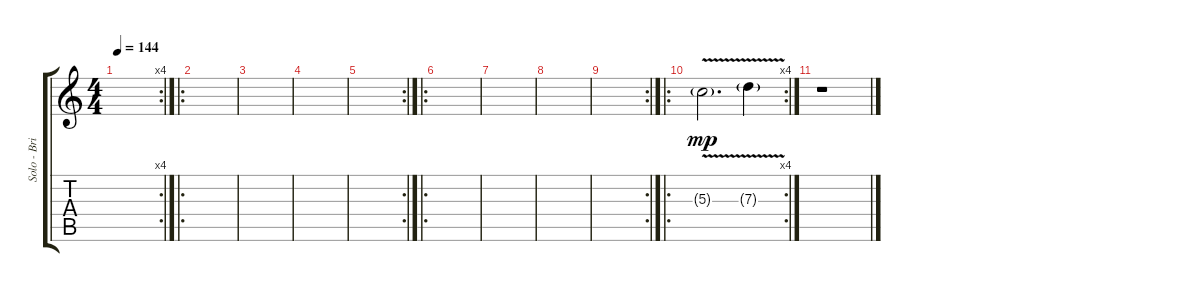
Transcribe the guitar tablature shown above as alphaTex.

\track ("Solo - Brian Tatler" "Solo - Bri") {instrument overdrivenguitar}
\staff {score tabs}
\tuning (E4 B3 G3 D3 A2 E2) {hide}
\rc 4
\ts (4 4)
\tempo 144
\clef g2
\ks c
|
\ro
|
|
|
\rc 2
|
\ro
|
|
|
\rc 2
|
\ro
\rc 4
5.3{v g}.2{d dy mp} 7.3{v g}.4 |
r.1
